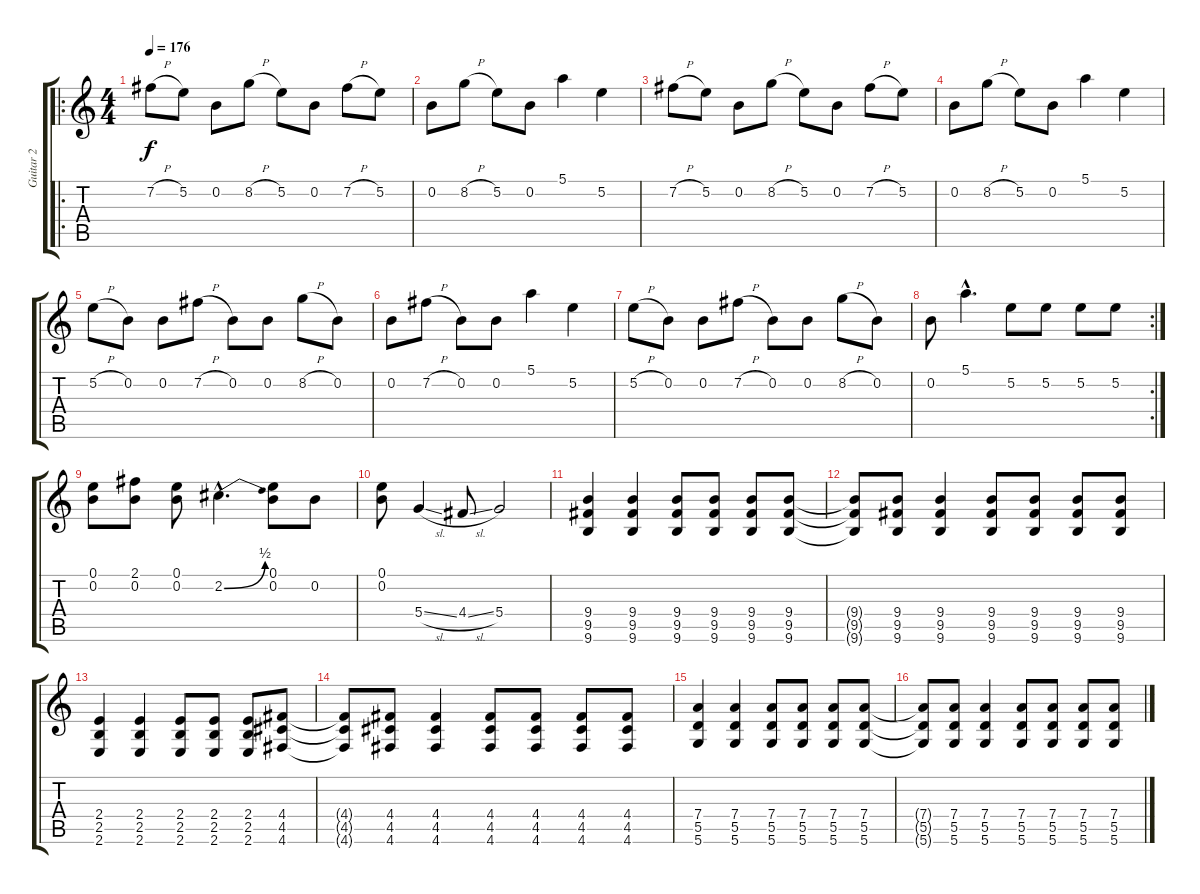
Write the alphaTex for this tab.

\track ("Guitar 2" "Guitar 2") {instrument overdrivenguitar}
\staff {score tabs}
\tuning (E4 B3 G3 D3 A2 D2) {hide}
\ro
\ts (4 4)
\tempo 176
\clef g2
\ks c
7.2{h}.8{dy f} 5.2.8 0.2.8 8.2{h}.8 5.2.8 0.2.8 7.2{h}.8 5.2.8 |
0.2.8 8.2{h}.8 5.2.8 0.2.8 5.1.4 5.2.4 |
7.2{h}.8 5.2.8 0.2.8 8.2{h}.8 5.2.8 0.2.8 7.2{h}.8 5.2.8 |
0.2.8 8.2{h}.8 5.2.8 0.2.8 5.1.4 5.2.4 |
5.2{h}.8 0.2.8 0.2.8 7.2{h}.8 0.2.8 0.2.8 8.2{h}.8 0.2.8 |
0.2.8 7.2{h}.8 0.2.8 0.2.8 5.1.4 5.2.4 |
5.2{h}.8 0.2.8 0.2.8 7.2{h}.8 0.2.8 0.2.8 8.2{h}.8 0.2.8 |
\rc 2
0.2.8 5.1{hac}.4{d} 5.2.8 5.2.8 5.2.8 5.2.8 |
(0.1 0.2).8 (2.1 0.2).8 (0.1 0.2).8 2.2{be (bend 0 0 60 2) hac}.4{d} (0.1 0.2).8 0.2.8 |
(0.1 0.2).8 5.4{sl}.4 4.4{sl}.8 5.4.2 |
(9.4 9.5 9.6).4 (9.4 9.5 9.6).4 (9.4 9.5 9.6).8 (9.4 9.5 9.6).8 (9.4 9.5 9.6).8 (9.4 9.5 9.6).8 |
(9.4{t} 9.5{t} 9.6{t}).8 (9.4 9.5 9.6).8 (9.4 9.5 9.6).4 (9.4 9.5 9.6).8 (9.4 9.5 9.6).8 (9.4 9.5 9.6).8 (9.4 9.5 9.6).8 |
(2.4 2.5 2.6).4 (2.4 2.5 2.6).4 (2.4 2.5 2.6).8 (2.4 2.5 2.6).8 (2.4 2.5 2.6).8 (4.4 4.5 4.6).8 |
(4.4{t} 4.5{t} 4.6{t}).8 (4.4 4.5 4.6).8 (4.4 4.5 4.6).4 (4.4 4.5 4.6).8 (4.4 4.5 4.6).8 (4.4 4.5 4.6).8 (4.4 4.5 4.6).8 |
(7.4 5.5 5.6).4 (7.4 5.5 5.6).4 (7.4 5.5 5.6).8 (7.4 5.5 5.6).8 (7.4 5.5 5.6).8 (7.4 5.5 5.6).8 |
(7.4{t} 5.5{t} 5.6{t}).8 (7.4 5.5 5.6).8 (7.4 5.5 5.6).4 (7.4 5.5 5.6).8 (7.4 5.5 5.6).8 (7.4 5.5 5.6).8 (7.4 5.5 5.6).8
